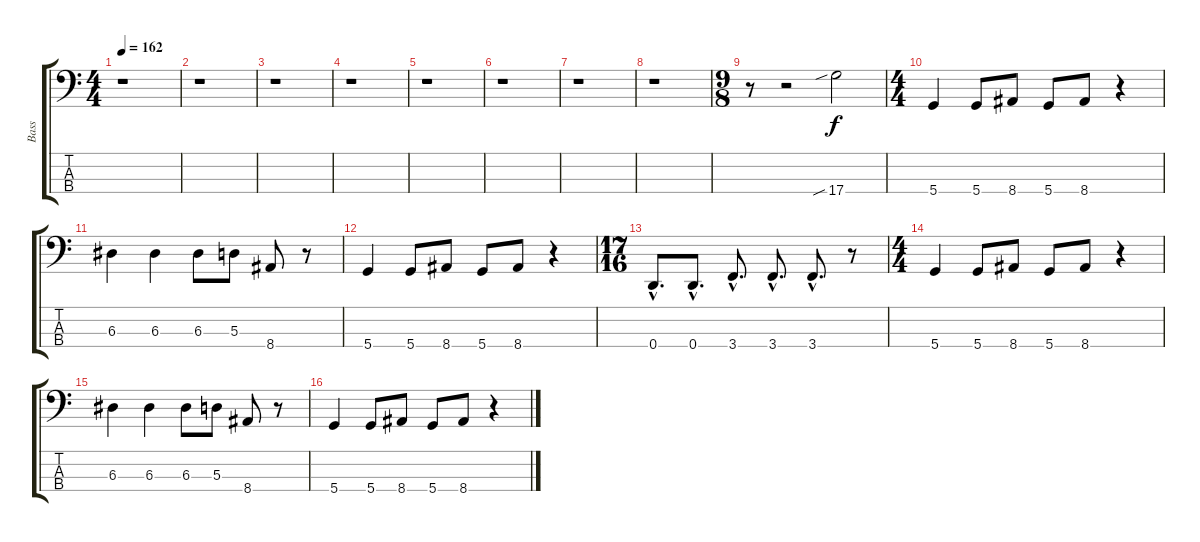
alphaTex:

\track ("Bass" "Bass") {instrument electricbassfinger}
\staff {score tabs}
\tuning (G2 D2 A1 D1) {hide}
\ts (4 4)
\tempo 162
\clef f4
\ks c
r.1{dy f} |
r.1 |
r.1 |
r.1 |
r.1 |
r.1 |
r.1 |
r.1 |
\ts (9 8)
r.8 r.2 17.4{sib}.2 |
\ts (4 4)
5.4.4 5.4.8 8.4.8 5.4.8 8.4.8 r.4 |
6.3.4 6.3.4 6.3.8 5.3.8 8.4.8 r.8 |
5.4.4 5.4.8 8.4.8 5.4.8 8.4.8 r.4 |
\ts (17 16)
0.4{hac}.8{d} 0.4{hac}.8{d} 3.4{hac}.8{d} 3.4{hac}.8{d} 3.4{hac}.8{d} r.8 |
\ts (4 4)
5.4.4 5.4.8 8.4.8 5.4.8 8.4.8 r.4 |
6.3.4 6.3.4 6.3.8 5.3.8 8.4.8 r.8 |
5.4.4 5.4.8 8.4.8 5.4.8 8.4.8 r.4
